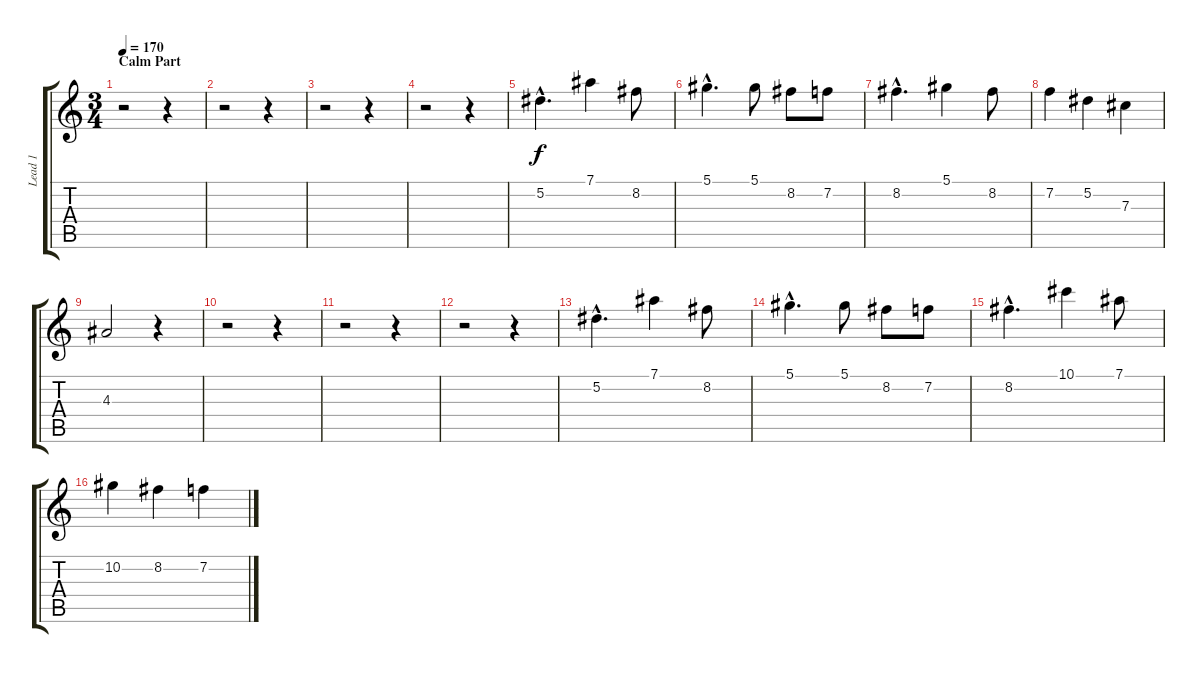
\track ("Lead 1" "Lead 1") {instrument overdrivenguitar}
\staff {score tabs}
\tuning (Eb4 Bb3 Gb3 Db3 Ab2 Eb2) {hide}
\ts (3 4)
\section ("" "Calm Part")
\tempo 170
\clef g2
\ks c
r.2{dy f} r.4 |
r.2 r.4 |
r.2 r.4 |
r.2 r.4 |
5.2{hac}.4{d volume 8 instrument electricguitarclean} 7.1.4 8.2.8 |
5.1{hac}.4{d} 5.1.8 8.2.8 7.2.8 |
8.2{hac}.4{d} 5.1.4 8.2.8 |
7.2.4 5.2.4 7.3.4 |
4.3.2 r.4 |
r.2 r.4 |
r.2 r.4 |
r.2 r.4 |
5.2{hac}.4{d volume 8 instrument electricguitarclean} 7.1.4 8.2.8 |
5.1{hac}.4{d} 5.1.8 8.2.8 7.2.8 |
8.2{hac}.4{d} 10.1.4 7.1.8 |
10.2.4 8.2.4 7.2.4
